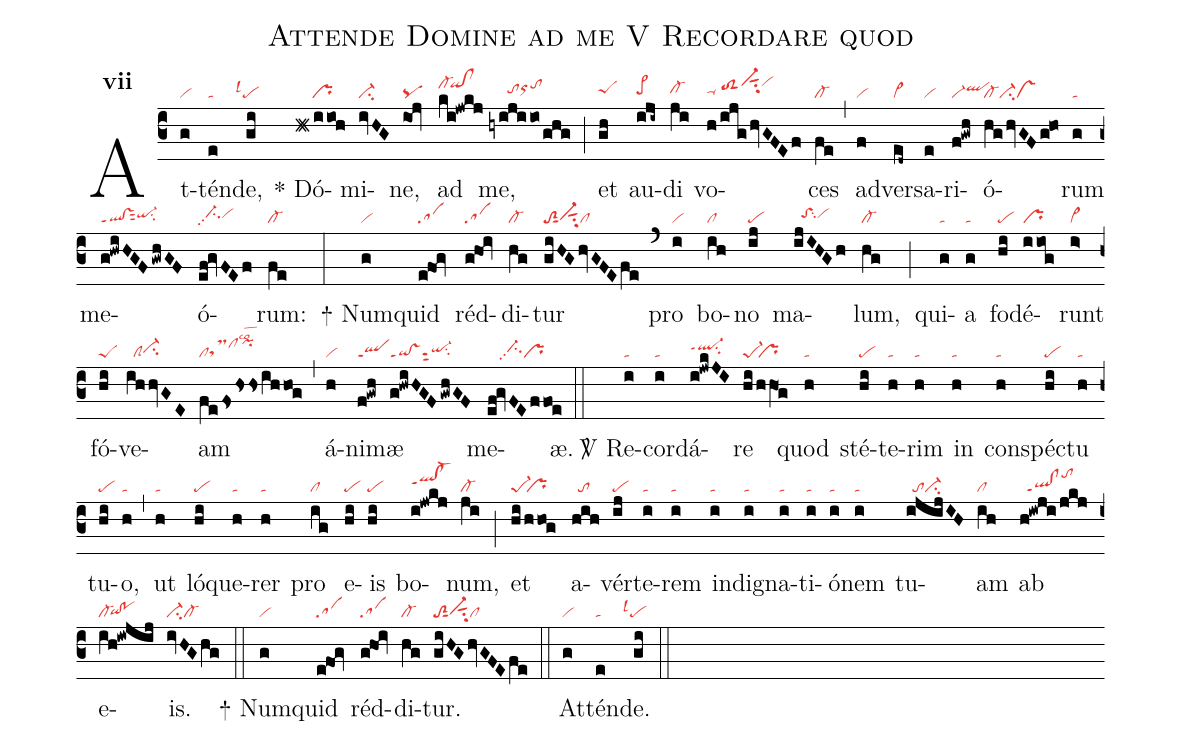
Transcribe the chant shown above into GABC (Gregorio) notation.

name:Attende Domine ad me V Recordare quod;
office-part:re;
mode:7;
nabc-lines:1;
%%
initial-style: 1;
name: Attende Domine ad me;
mode: 7;
office-part: Responsorium;
annotation: Resp.;
annotation: vii;
nabc-lines:1;
%%
(c3) At(g|vi)tén(e|ta)de,(gi|```pelsl1) <sp>*</sp> Dó(h#iioh|/////pr)mi(ivHG|ci-)ne,(ioj|pq) ad(ki!jwkj|cl-hj`qihj!clhj) me,(hyijiio/ghg|//////tohhorhitohj) (;) et(gh|peShh) au(iji~|pe>hh)di(ji|cl-hh) vo(h/ijg/hvGFEf|ta-hh/toS2hivi-hksut1su2vihk)ces(fe|cl-) (,) ad(f|vi)ver(ed~|vi>)sa(e|vi)ri(f!gwh|vi-qlhi)ó(hg/hvGFg!ho|cl-ci-vs)rum(g|ta) me(g!hwiHGF/gwhGF|ql!vsppt1sut2qi-hhsu2)ó(ef!gvFEf|//ci-hhpp2vihh)rum:(fe|cl-) (:)
<sp>+</sp> Num(g|vi)quid(e!fog|sa) réd(g!hoi|sa)di(hg|cl-)tur(giHGhvGFEfe|toS2sut1vi-hgsut1su2cl) (`) pro(i|vi) bo(ih|cl)no(ij|pe) ma(ijIHGh|//toShhsu2vihh)lum,(hg|cl-) (;) qui(g|ta)a(g|ta) fo(hi|pe)dé(iiog|pr)runt(i>|vi>) fó(hi|peS)ve(ihhvGE|//clSci-hh)am(fefshssihhog|cltsMhgclhjpihklsco2) (,) á(h|vi)ni(f!gwh|qlppt1)mæ(g!hwiHGF/gwhGF|qi!vsppt1sut2qi-hhsu2) me(ef!gvFEffoe|//////ci-hhpp2pr)æ.(::)

<sp>V/</sp> Re(i|ta)cor(i|ta)dá(i!jwkJI|ql-hippt1su2)re(hi/hhO1g|pe-1``pr) quod(h|ta) sté(hi|pe)te(h|ta)rim(h|ta) in(h|ta) con(h|ta)spéc(hi|pe)tu(h|ta) tu(hi|pe)o,(h|ta) (,) ut(h|ta) ló(hi|pe)que(h|ta)rer(h|ta) pro(ig|cl) e(hi|pe)is(hi|pe) bo(i!jwkj|qlhi!cl-hippt1)num,(ji|cl-) (;) et(hi/hhog|pe-1``pr) a(hih|//to)vér(ij|pe)te(i|ta)rem(i|ta) in(i|ta)dig(i|ta)na(i|ta)ti(i|ta)ó(i|ta)nem(i|ta) tu(ijijIH|//toci-)am(ih|cl) ab(h!iwji/jkj|//ql!clppt1tohl) e(ih!iwjij|cl-`qihg!pohg)is.(ivHGhg|ci-cl-) (::)
<sp>+</sp> Num(g|vi)quid(e!fog|sa) réd(g!hoi|sa)di(hg|cl-)tur.(giHGhvGFEfe|toS2sut1vi-hgsut1su2cl) (::)

At(g|vi)tén(e|ta)de.(gi|```pelsl1) (::)
